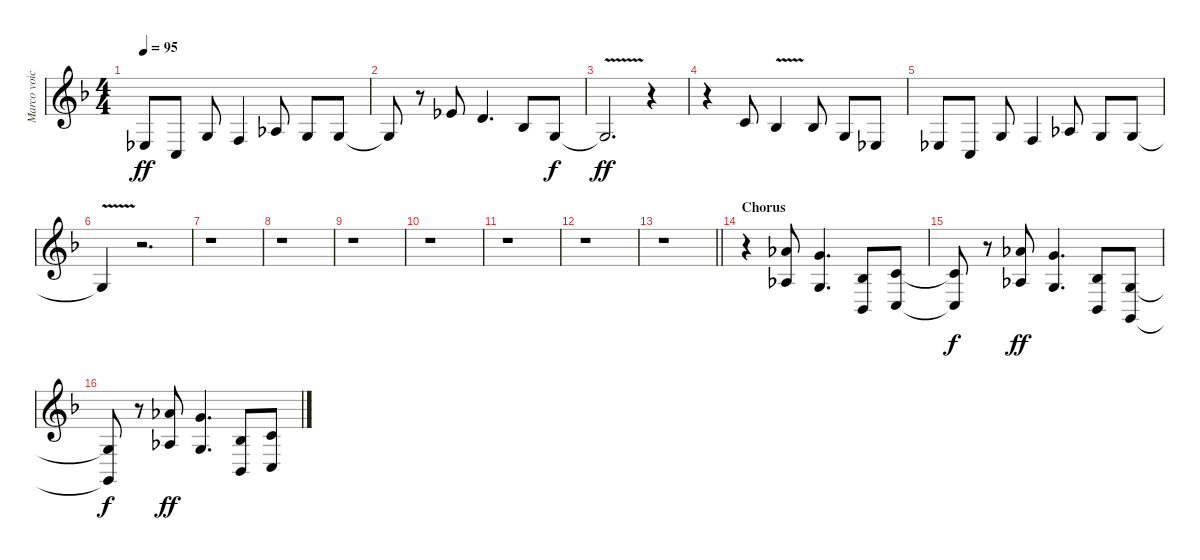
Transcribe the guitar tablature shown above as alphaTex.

\track ("Marco voice" "Marco voic") {instrument stringensemble2}
\staff {score}
\tuning (E4 B3 G3 D3 A2 E2 B1) {hide}
\ts (4 4)
\tempo 95
\clef g2
\ks f
1.4.8{dy ff} 3.5.8 0.3.8 3.4.4 1.3.8 0.3.8 0.3.8 |
0.3{t}.8 r.8 4.2.8 3.2.4{d} 3.3.8 0.3.8{dy f} |
0.3{v t}.2{d dy ff} r.4 |
r.4 1.2.8 3.3{v}.4 3.3.8 0.3.8 1.4.8 |
1.4.8 3.5.8 0.3.8 3.4.4 1.3.8 0.3.8 0.3.8 |
0.3{v t}.4 r.2{d} |
r.1 |
r.1 |
r.1 |
r.1 |
r.1 |
r.1 |
\barLineRight lightlight
r.1 |
\section ("" "Chorus")
r.4 (4.1 1.3).8 (3.1 0.3).4{d} (3.3 1.5).8 (1.2 3.5).8 |
(1.2{t} 3.5{t}).8{dy f} r.8 (4.1 1.3).8{dy ff} (3.1 0.3).4{d} (3.3 1.5).8 (0.3 3.6).8 |
(0.3{t} 3.6{t}).8{dy f} r.8 (4.1 1.3).8{dy ff} (3.1 0.3).4{d} (3.3 1.5).8 (1.2 3.5).8
